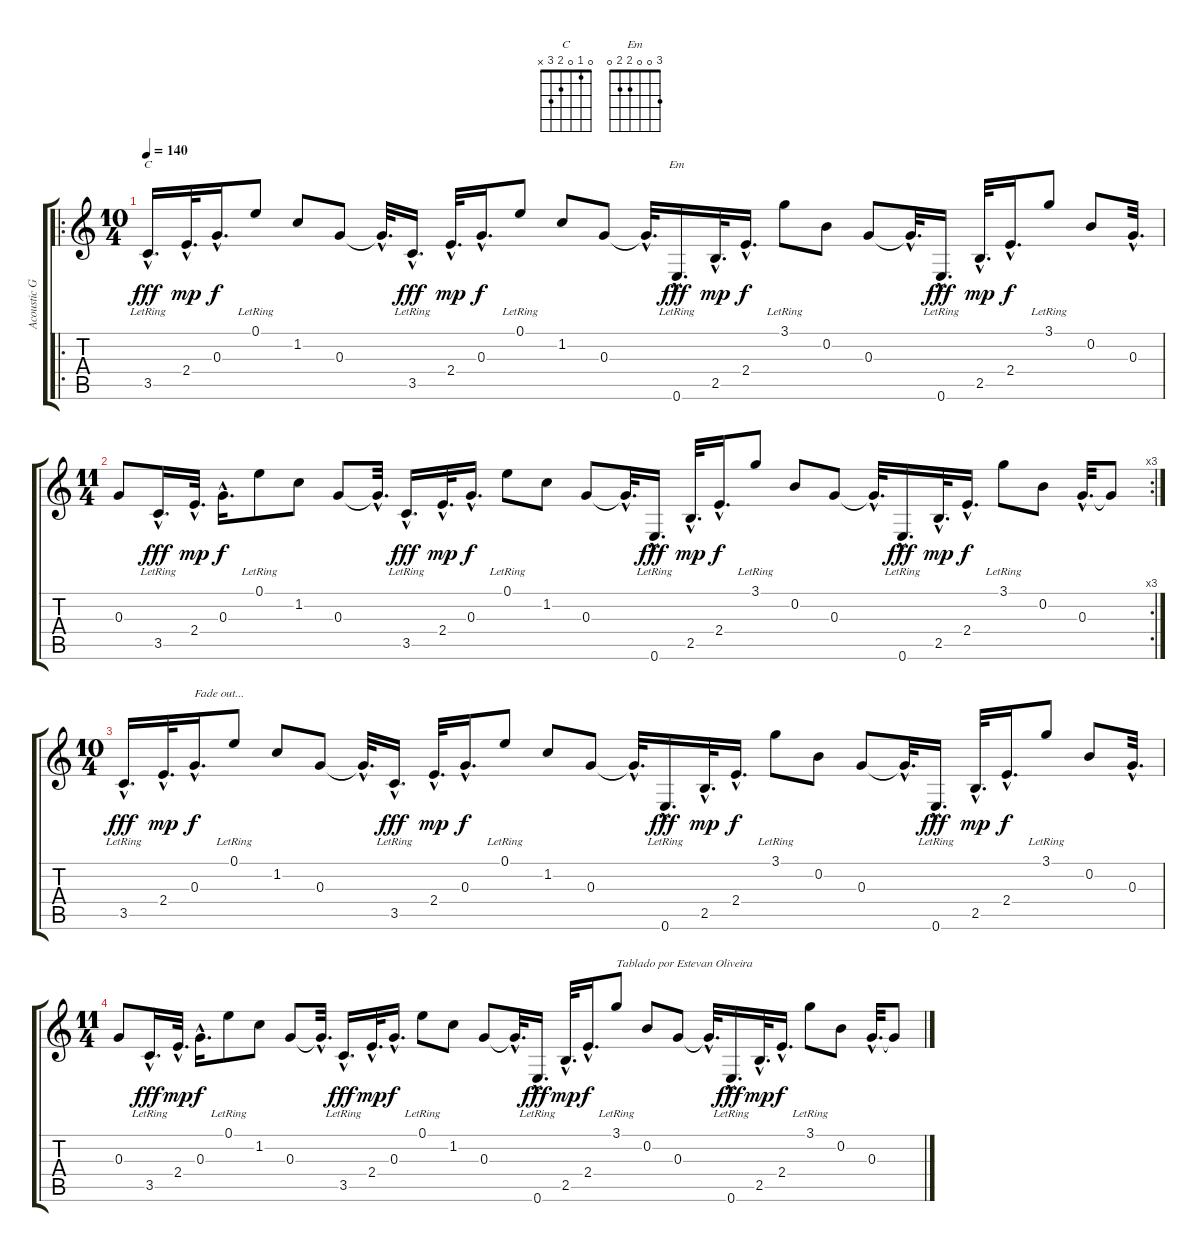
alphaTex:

\track ("Acoustic Guitar" "Acoustic G") {instrument acousticguitarsteel}
\staff {score tabs}
\tuning (E4 B3 G3 D3 A2 E2) {hide}
\chord ("C" 0 1 0 2 3 x)
\chord ("Em" 3 0 0 2 2 0)
\ro
\ts (10 4)
\tempo 140
\clef g2
\ks c
3.5{hac lr}.16{d ch "C" dy fff} 2.4{hac}.32{d dy mp} 0.3{hac}.16{d dy f} 0.1{lr}.8 1.2.8 0.3.8 0.3{hac t}.32{d} 3.5{hac lr}.16{d dy fff} 2.4{hac}.32{d dy mp} 0.3{hac}.16{d dy f} 0.1{lr}.8 1.2.8 0.3.8 0.3{hac t}.32{d} 0.6{hac lr}.16{d ch "Em" dy fff} 2.5{hac}.32{d dy mp} 2.4{hac}.16{d dy f} 3.1{lr}.8 0.2.8 0.3.8 0.3{hac t}.32{d} 0.6{hac lr}.16{d dy fff} 2.5{hac}.32{d dy mp} 2.4{hac}.16{d dy f} 3.1{lr}.8 0.2.8 0.3{hac}.32{d} |
\rc 3
\ts (11 4)
0.3.8 3.5{hac lr}.16{d dy fff} 2.4{hac}.32{d dy mp} 0.3{hac}.16{d dy f} 0.1{lr}.8 1.2.8 0.3.8 0.3{hac t}.32{d} 3.5{hac lr}.16{d dy fff} 2.4{hac}.32{d dy mp} 0.3{hac}.16{d dy f} 0.1{lr}.8 1.2.8 0.3.8 0.3{hac t}.32{d} 0.6{hac lr}.16{d dy fff} 2.5{hac}.32{d dy mp} 2.4{hac}.16{d dy f} 3.1{lr}.8 0.2.8 0.3.8 0.3{hac t}.32{d} 0.6{hac lr}.16{d dy fff} 2.5{hac}.32{d dy mp} 2.4{hac}.16{d dy f} 3.1{lr}.8 0.2.8 0.3{hac}.32{d} 0.3{t}.8 |
\ts (10 4)
3.5{hac lr}.16{d dy fff volume 7} 2.4{hac}.32{d dy mp} 0.3{hac}.16{d txt "Fade out..." dy f} 0.1{lr}.8 1.2.8 0.3.8 0.3{hac t}.32{d} 3.5{hac lr}.16{d dy fff} 2.4{hac}.32{d dy mp} 0.3{hac}.16{d dy f} 0.1{lr}.8 1.2.8 0.3.8 0.3{hac t}.32{d} 0.6{hac lr}.16{d dy fff} 2.5{hac}.32{d dy mp} 2.4{hac}.16{d dy f} 3.1{lr}.8 0.2.8 0.3.8 0.3{hac t}.32{d} 0.6{hac lr}.16{d dy fff} 2.5{hac}.32{d dy mp} 2.4{hac}.16{d dy f} 3.1{lr}.8 0.2.8 0.3{hac}.32{d} |
\ts (11 4)
0.3.8{volume 0} 3.5{hac lr}.16{d dy fff} 2.4{hac}.32{d dy mp} 0.3{hac}.16{d dy f} 0.1{lr}.8 1.2.8 0.3.8 0.3{hac t}.32{d} 3.5{hac lr}.16{d dy fff} 2.4{hac}.32{d dy mp} 0.3{hac}.16{d dy f} 0.1{lr}.8 1.2.8 0.3.8 0.3{hac t}.32{d} 0.6{hac lr}.16{d dy fff} 2.5{hac}.32{d dy mp} 2.4{hac}.16{d dy f} 3.1{lr}.8{txt "Tablado por Estevan Oliveira"} 0.2.8 0.3.8 0.3{hac t}.32{d} 0.6{hac lr}.16{d dy fff} 2.5{hac}.32{d dy mp} 2.4{hac}.16{d dy f} 3.1{lr}.8 0.2.8 0.3{hac}.32{d} 0.3{t}.8
